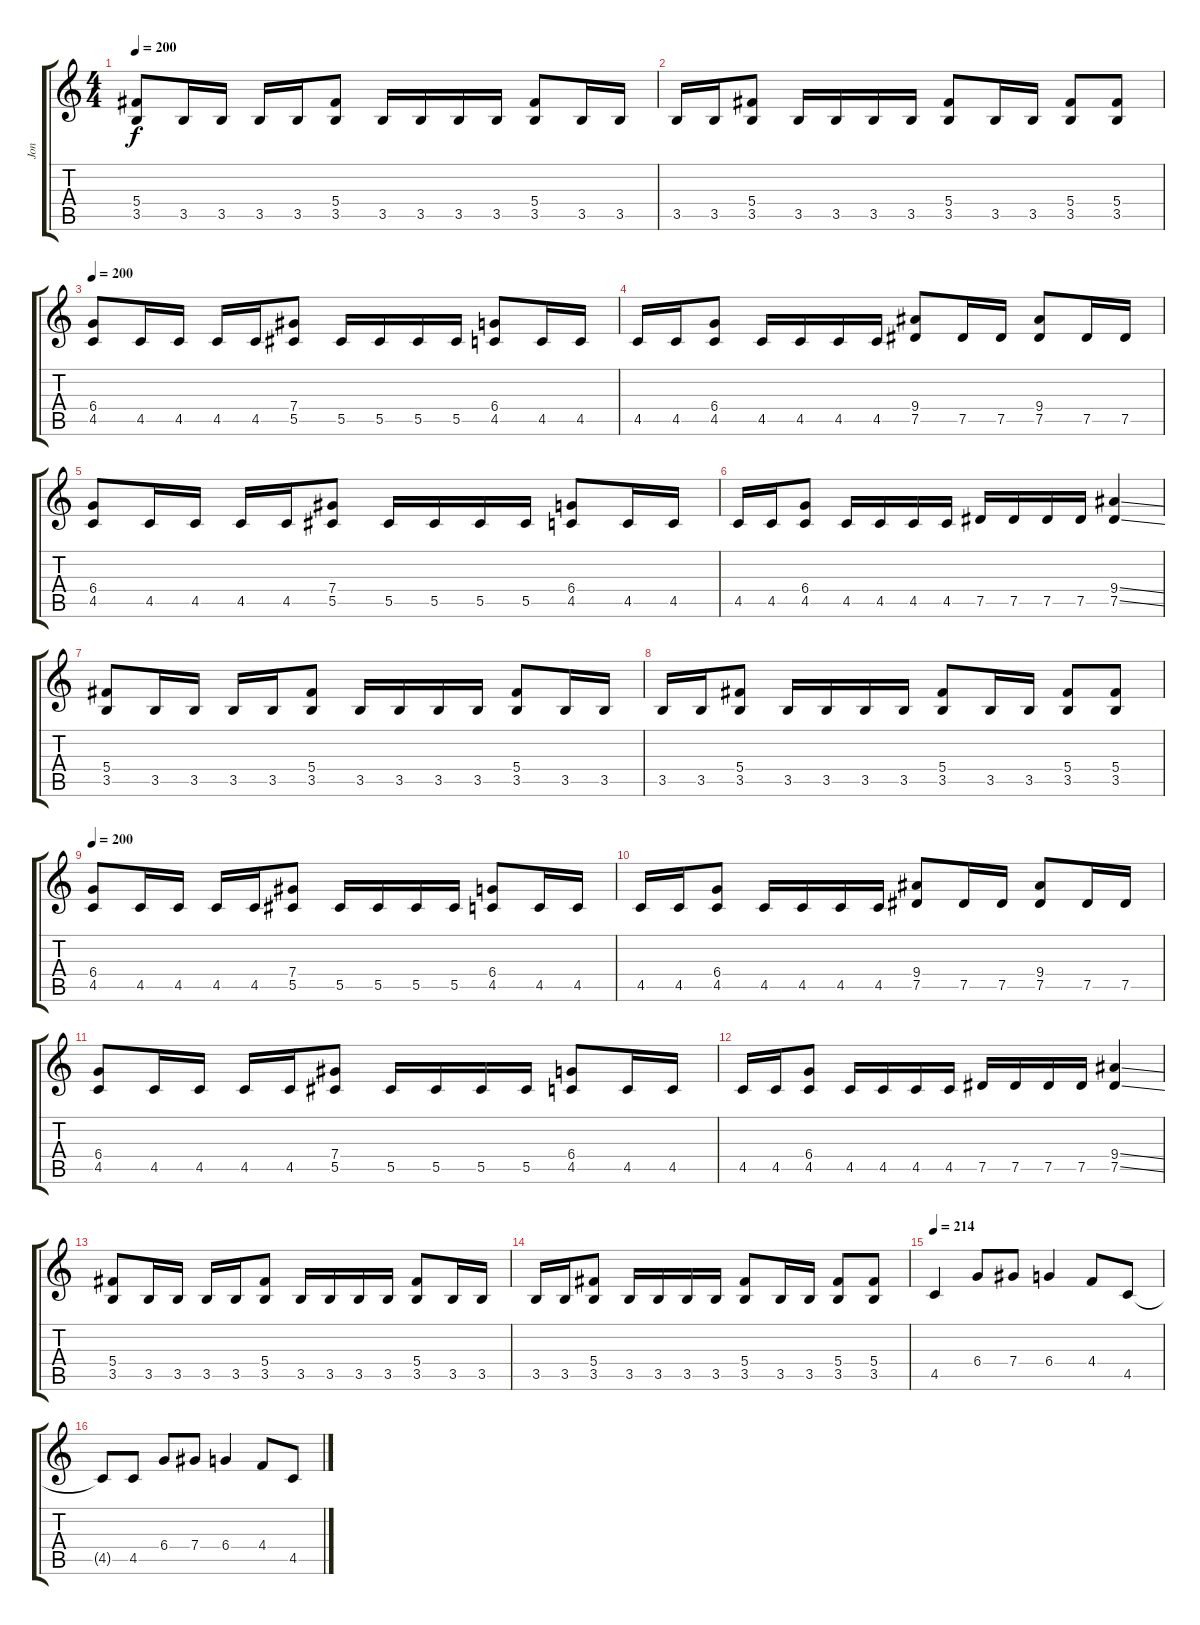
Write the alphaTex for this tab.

\track ("Jon" "Jon") {instrument distortionguitar}
\staff {score tabs}
\tuning (Eb4 Bb3 Gb3 Db3 Ab2 Eb2) {hide}
\ts (4 4)
\tempo 200
\clef g2
\ks c
(5.4 3.5).8{dy f} 3.5.16 3.5.16 3.5.16 3.5.16 (5.4 3.5).8 3.5.16 3.5.16 3.5.16 3.5.16 (5.4 3.5).8 3.5.16 3.5.16 |
3.5.16 3.5.16 (5.4 3.5).8 3.5.16 3.5.16 3.5.16 3.5.16 (5.4 3.5).8 3.5.16 3.5.16 (5.4 3.5).8 (5.4 3.5).8 |
\tempo 200
(6.4 4.5).8 4.5.16 4.5.16 4.5.16 4.5.16 (7.4 5.5).8 5.5.16 5.5.16 5.5.16 5.5.16 (6.4 4.5).8 4.5.16 4.5.16 |
4.5.16 4.5.16 (6.4 4.5).8 4.5.16 4.5.16 4.5.16 4.5.16 (9.4 7.5).8 7.5.16 7.5.16 (9.4 7.5).8 7.5.16 7.5.16 |
(6.4 4.5).8 4.5.16 4.5.16 4.5.16 4.5.16 (7.4 5.5).8 5.5.16 5.5.16 5.5.16 5.5.16 (6.4 4.5).8 4.5.16 4.5.16 |
4.5.16 4.5.16 (6.4 4.5).8 4.5.16 4.5.16 4.5.16 4.5.16 7.5.16 7.5.16 7.5.16 7.5.16 (9.4{ss} 7.5{ss}).4 |
(5.4 3.5).8 3.5.16 3.5.16 3.5.16 3.5.16 (5.4 3.5).8 3.5.16 3.5.16 3.5.16 3.5.16 (5.4 3.5).8 3.5.16 3.5.16 |
3.5.16 3.5.16 (5.4 3.5).8 3.5.16 3.5.16 3.5.16 3.5.16 (5.4 3.5).8 3.5.16 3.5.16 (5.4 3.5).8 (5.4 3.5).8 |
\tempo 200
(6.4 4.5).8 4.5.16 4.5.16 4.5.16 4.5.16 (7.4 5.5).8 5.5.16 5.5.16 5.5.16 5.5.16 (6.4 4.5).8 4.5.16 4.5.16 |
4.5.16 4.5.16 (6.4 4.5).8 4.5.16 4.5.16 4.5.16 4.5.16 (9.4 7.5).8 7.5.16 7.5.16 (9.4 7.5).8 7.5.16 7.5.16 |
(6.4 4.5).8 4.5.16 4.5.16 4.5.16 4.5.16 (7.4 5.5).8 5.5.16 5.5.16 5.5.16 5.5.16 (6.4 4.5).8 4.5.16 4.5.16 |
4.5.16 4.5.16 (6.4 4.5).8 4.5.16 4.5.16 4.5.16 4.5.16 7.5.16 7.5.16 7.5.16 7.5.16 (9.4{ss} 7.5{ss}).4 |
(5.4 3.5).8 3.5.16 3.5.16 3.5.16 3.5.16 (5.4 3.5).8 3.5.16 3.5.16 3.5.16 3.5.16 (5.4 3.5).8 3.5.16 3.5.16 |
3.5.16 3.5.16 (5.4 3.5).8 3.5.16 3.5.16 3.5.16 3.5.16 (5.4 3.5).8 3.5.16 3.5.16 (5.4 3.5).8 (5.4 3.5).8 |
\tempo 214
4.5.4 6.4.8 7.4.8 6.4.4 4.4.8 4.5.8 |
4.5{t}.8 4.5.8 6.4.8 7.4.8 6.4.4 4.4.8 4.5.8
